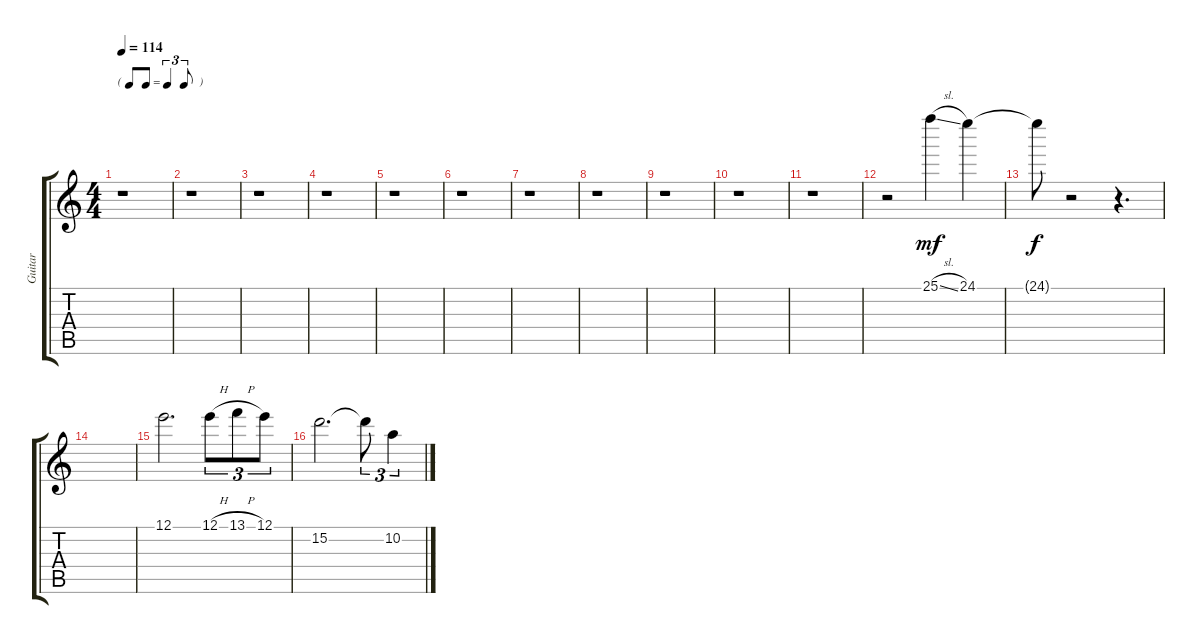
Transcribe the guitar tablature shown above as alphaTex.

\track ("Guitar" "Guitar") {instrument distortionguitar}
\staff {score tabs}
\tuning (E4 B3 G3 D3 A2 D2) {hide}
\ts (4 4)
\tf triplet8th
\tempo 114
\clef g2
\ks c
r.1{dy f} |
r.1 |
r.1 |
r.1 |
r.1 |
r.1 |
r.1 |
r.1 |
r.1 |
r.1 |
r.1 |
r.2{volume 12 instrument flute} 25.1{sl}.4{dy mf} 24.1.4 |
24.1{t}.8{dy f} r.2 r.4{d} |
|
12.1.2{d volume 14 balance 11} 12.1{h}.8{tu (3 2)} 13.1{h}.8{tu (3 2)} 12.1.8{tu (3 2)} |
15.2.2{d} 15.2{t}.8{tu (3 2)} 10.2.4{tu (3 2)}
